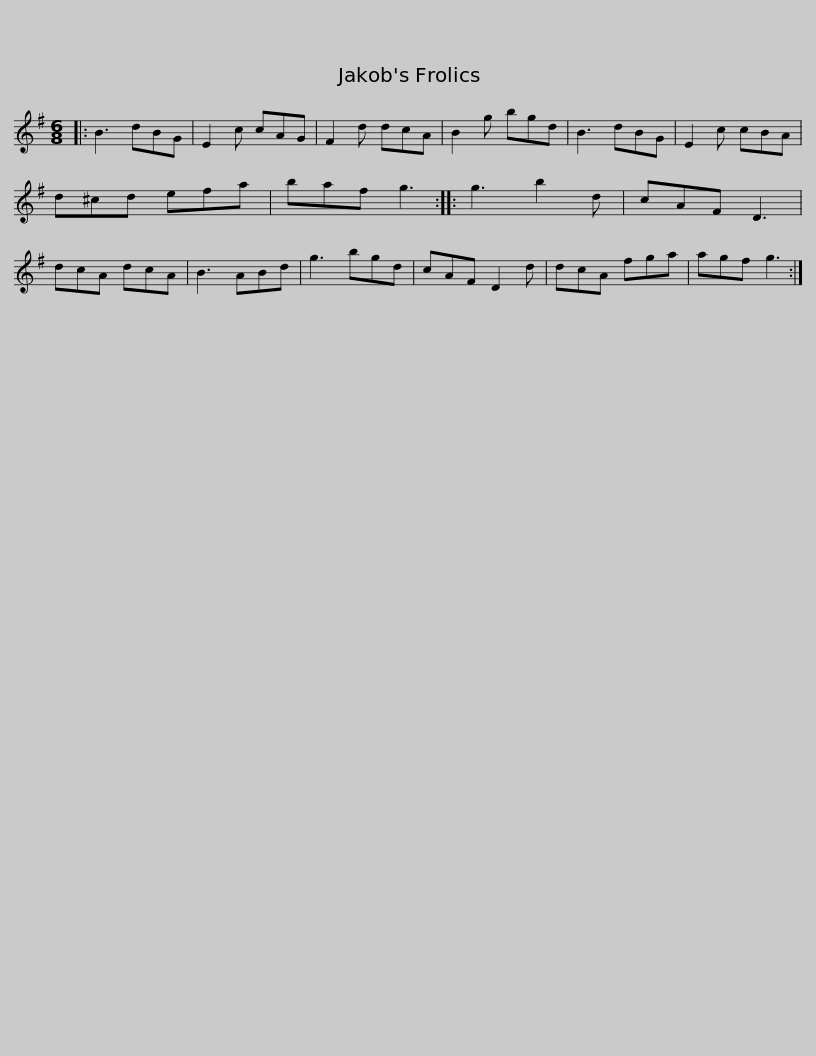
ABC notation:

X:1
L:1/8
M:6/8
I:linebreak $
K:G
V:1 treble
V:1
|: B3 dBG | E2 c cAG | F2 d dcA | B2 g bgd | B3 dBG | %5
 E2 c cBA | d^cd efa | baf g3 ::$ g3 b2 d | cAF D3 | %10
 dcA dcA | B3 ABd | g3 bgd | cAF D2 d | dcA fga | %15
 agf g3 :| %16
